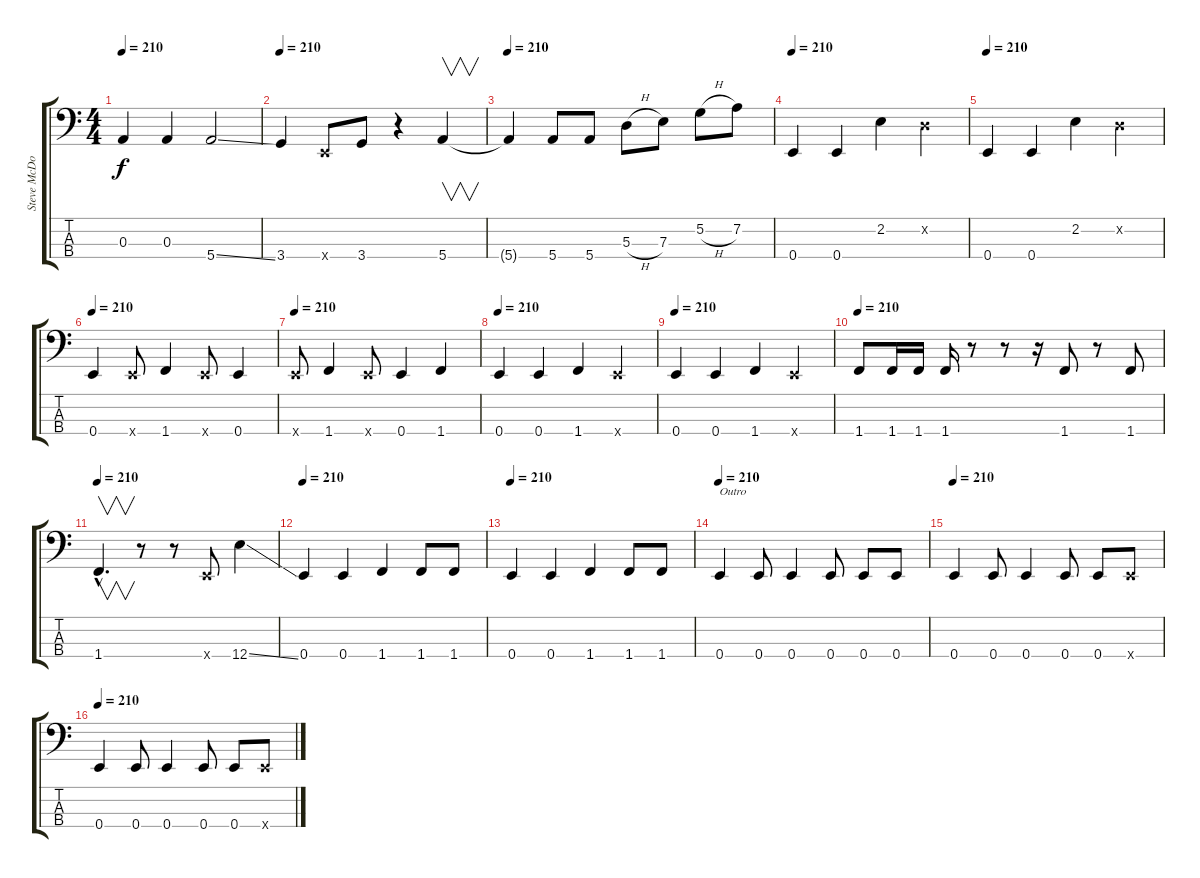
\track ("Steve McDonald" "Steve McDo") {instrument electricbasspick}
\staff {score tabs}
\tuning (G2 D2 A1 E1) {hide}
\ts (4 4)
\tempo 210
\clef f4
\ks c
0.3.4{dy f} 0.3.4 5.4{ss}.2 |
\tempo 210
3.4.4 0.4{x}.8 3.4.8 r.4 5.4.4{v} |
\tempo 210
5.4{t}.4 5.4.8 5.4.8 5.3{h}.8 7.3.8 5.2{h}.8 7.2.8 |
\tempo 210
0.4.4{volume 12} 0.4.4 2.2.4 0.2{x}.4 |
\tempo 210
0.4.4{volume 12} 0.4.4 2.2.4 0.2{x}.4 |
\tempo 210
0.4.4{volume 12} 0.4{x}.8 1.4.4 0.4{x}.8 0.4.4 |
\tempo 210
0.4{x}.8{volume 12} 1.4.4 0.4{x}.8 0.4.4 1.4.4 |
\tempo 210
0.4.4{volume 12} 0.4.4 1.4.4 0.4{x}.4 |
\tempo 210
0.4.4{volume 12} 0.4.4 1.4.4 0.4{x}.4 |
\tempo 210
1.4.8{volume 12} 1.4.16 1.4.16 1.4.16 r.8 r.8 r.16 1.4.8 r.8 1.4.8 |
\tempo 210
1.4{hac}.4{v d volume 16} r.8 r.8 0.4{x}.8 12.4{ss}.4 |
\tempo 210
0.4.4 0.4.4{volume 12} 1.4.4 1.4.8 1.4.8 |
\tempo 210
0.4.4{volume 12} 0.4.4 1.4.4 1.4.8 1.4.8 |
\tempo 210
0.4.4{txt "Outro" volume 12} 0.4.8 0.4.4 0.4.8 0.4.8 0.4.8 |
\tempo 210
0.4.4{volume 12} 0.4.8 0.4.4 0.4.8 0.4.8 0.4{x}.8 |
\tempo 210
0.4.4{volume 12} 0.4.8 0.4.4 0.4.8 0.4.8 0.4{x}.8
